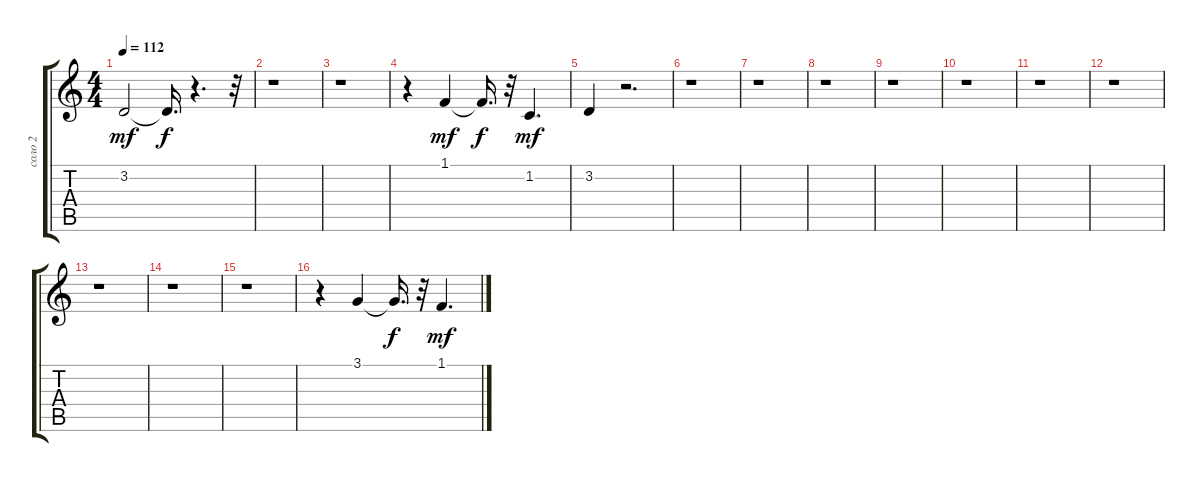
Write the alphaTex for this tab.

\track ("соло 2" "соло 2") {instrument glockenspiel}
\staff {score tabs}
\tuning (E4 B3 G3 D3 A2 E2) {hide}
\ts (4 4)
\tempo 112
\clef g2
\ks c
3.2.2{dy mf} 3.2{t}.16{d dy f} r.4{d} r.32 |
r.1 |
r.1 |
r.4 1.1.4{dy mf} 1.1{t}.16{d dy f} r.32 1.2.4{d dy mf} |
3.2.4 r.2{d} |
r.1 |
r.1 |
r.1 |
r.1 |
r.1 |
r.1 |
r.1 |
r.1 |
r.1 |
r.1 |
r.4 3.1.4 3.1{t}.16{d dy f} r.32 1.1.4{d dy mf}
